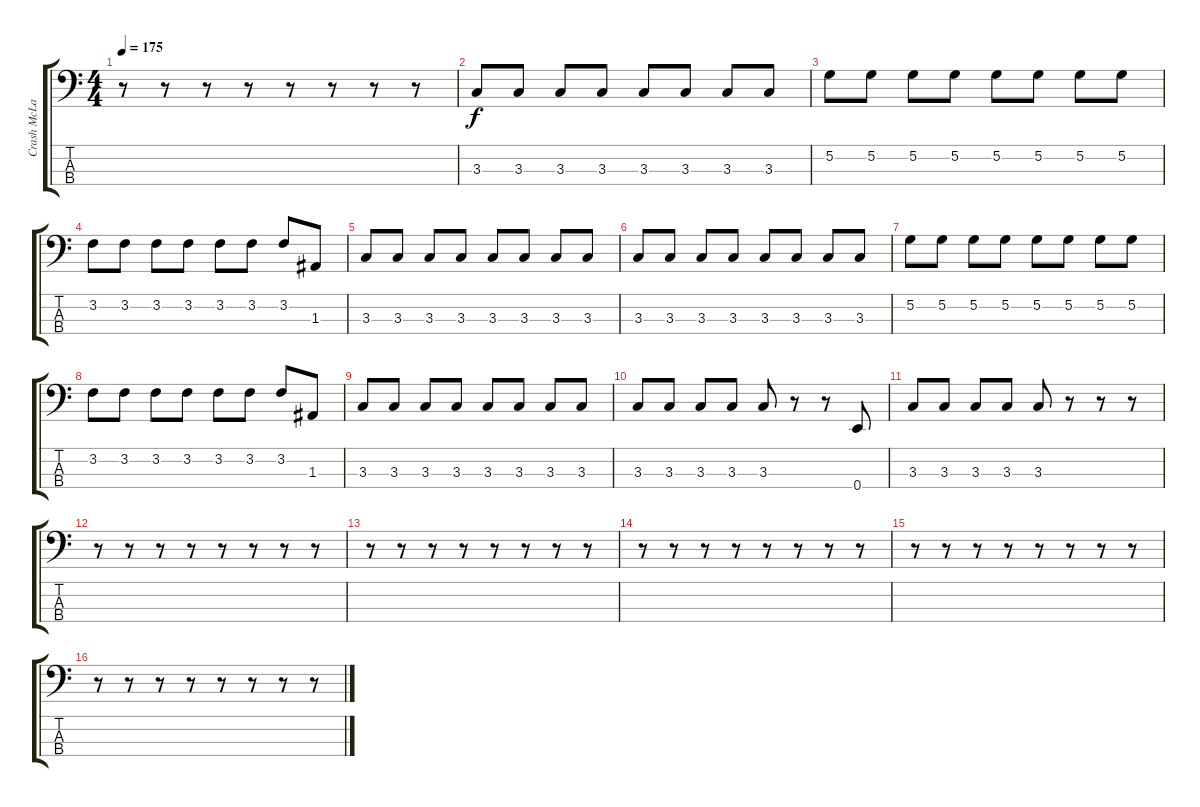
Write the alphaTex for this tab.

\track ("Crash McLarson" "Crash McLa") {instrument electricbassfinger}
\staff {score tabs}
\tuning (G2 D2 A1 E1) {hide}
\ts (4 4)
\tempo 175
\clef f4
\ks c
r.8{dy f} r.8 r.8 r.8 r.8 r.8 r.8 r.8 |
3.3.8 3.3.8 3.3.8 3.3.8 3.3.8 3.3.8 3.3.8 3.3.8 |
5.2.8 5.2.8 5.2.8 5.2.8 5.2.8 5.2.8 5.2.8 5.2.8 |
3.2.8 3.2.8 3.2.8 3.2.8 3.2.8 3.2.8 3.2.8 1.3.8 |
3.3.8 3.3.8 3.3.8 3.3.8 3.3.8 3.3.8 3.3.8 3.3.8 |
3.3.8 3.3.8 3.3.8 3.3.8 3.3.8 3.3.8 3.3.8 3.3.8 |
5.2.8 5.2.8 5.2.8 5.2.8 5.2.8 5.2.8 5.2.8 5.2.8 |
3.2.8 3.2.8 3.2.8 3.2.8 3.2.8 3.2.8 3.2.8 1.3.8 |
3.3.8 3.3.8 3.3.8 3.3.8 3.3.8 3.3.8 3.3.8 3.3.8 |
3.3.8 3.3.8 3.3.8 3.3.8 3.3.8 r.8 r.8 0.4.8 |
3.3.8 3.3.8 3.3.8 3.3.8 3.3.8 r.8 r.8 r.8 |
r.8 r.8 r.8 r.8 r.8 r.8 r.8 r.8 |
r.8 r.8 r.8 r.8 r.8 r.8 r.8 r.8 |
r.8 r.8 r.8 r.8 r.8 r.8 r.8 r.8 |
r.8 r.8 r.8 r.8 r.8 r.8 r.8 r.8 |
r.8 r.8 r.8 r.8 r.8 r.8 r.8 r.8
